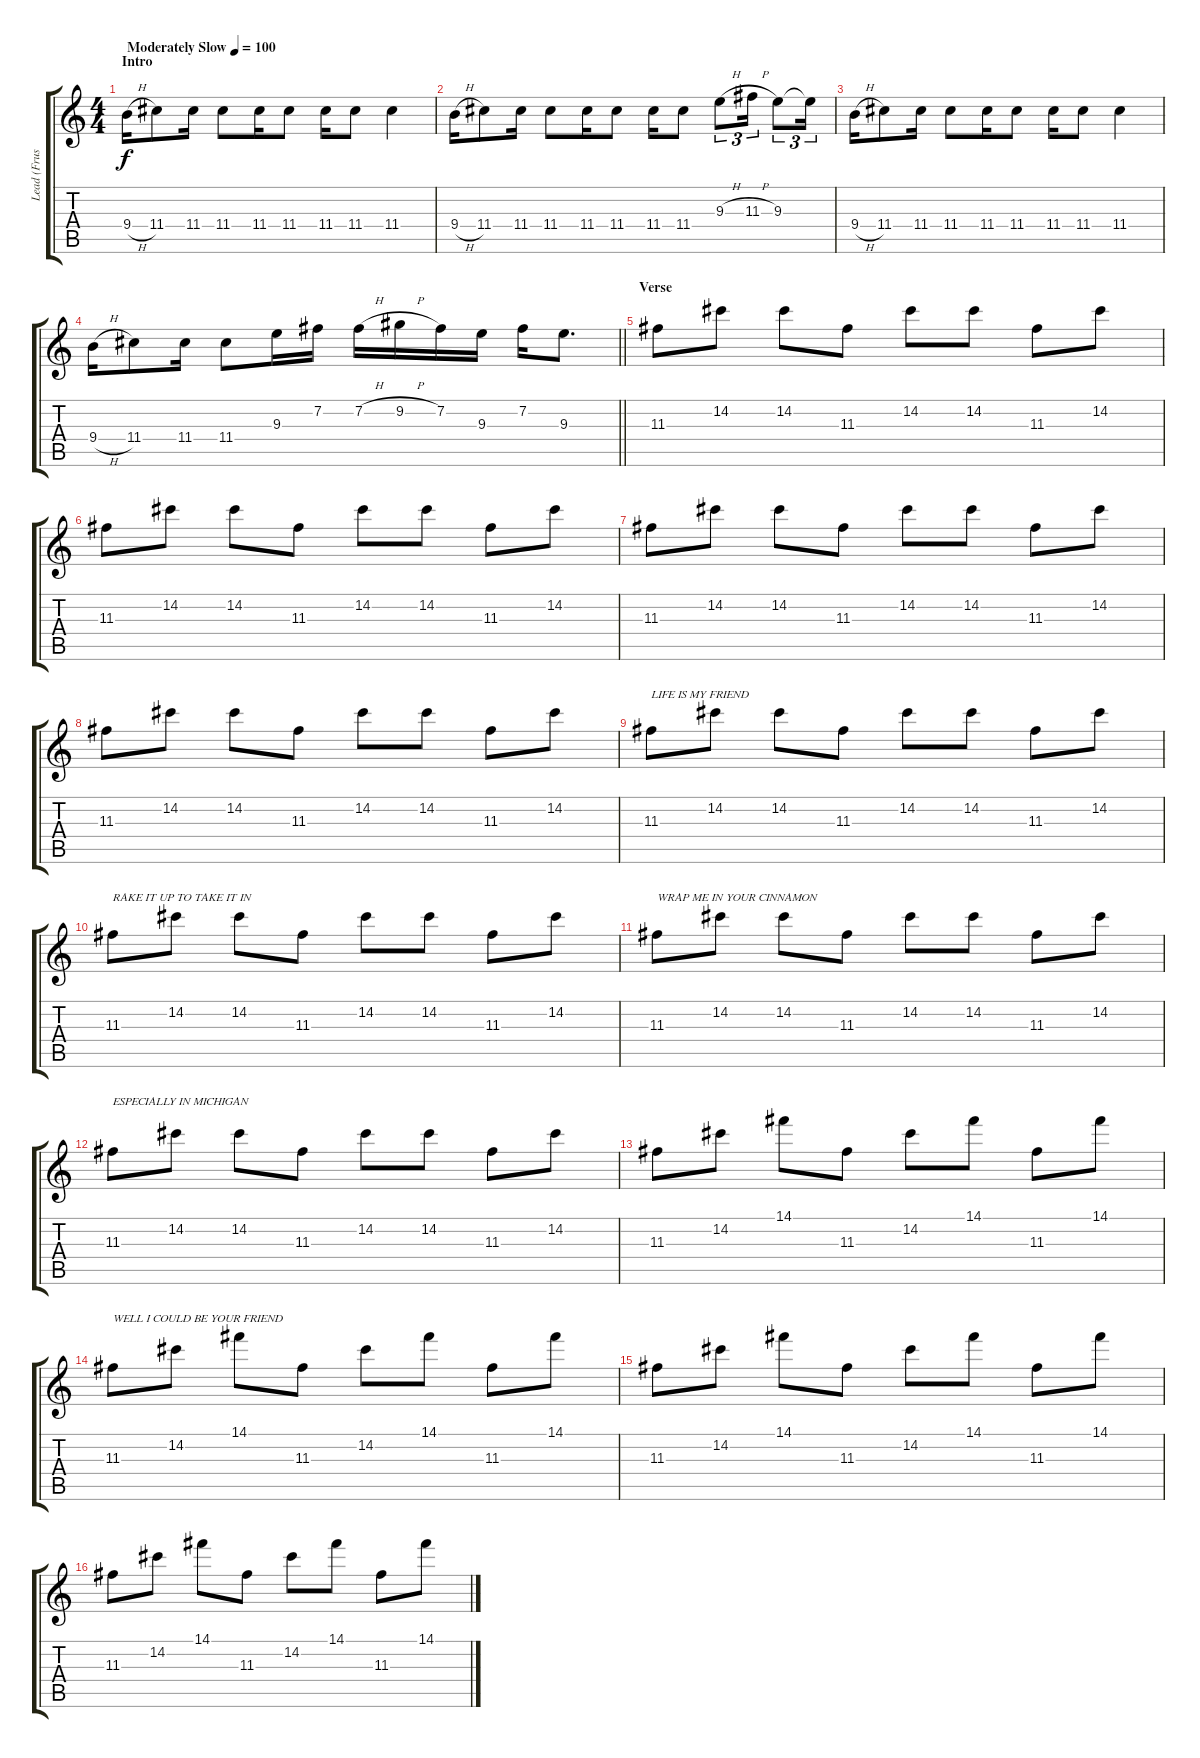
\track ("Lead (Fruscante)" "Lead (Frus") {instrument distortionguitar}
\staff {score tabs}
\tuning (E4 B3 G3 D3 A2 E2) {hide}
\ts (4 4)
\section ("" "Intro")
\tempo (100 "Moderately Slow")
\clef g2
\ks c
9.4{h}.16{dy f instrument distortionguitar} 11.4.8 11.4.16 11.4.8 11.4.16 11.4.8 11.4.16 11.4.8 11.4.4 |
9.4{h}.16 11.4.8 11.4.16 11.4.8 11.4.16 11.4.8 11.4.16 11.4.8 9.3{h}.8{tu (3 2)} 11.3{h}.16{tu (3 2)} 9.3.8{tu (3 2)} 9.3{t}.16{tu (3 2)} |
9.4{h}.16 11.4.8 11.4.16 11.4.8 11.4.16 11.4.8 11.4.16 11.4.8 11.4.4 |
\barLineRight lightlight
9.4{h}.16 11.4.8 11.4.16 11.4.8 9.3.16 7.2.16 7.2{h}.16 9.2{h}.16 7.2.16 9.3.16 7.2.16 9.3.8{d} |
\section ("" "Verse")
11.3.8 14.2.8 14.2.8 11.3.8 14.2.8 14.2.8 11.3.8 14.2.8 |
11.3.8 14.2.8 14.2.8 11.3.8 14.2.8 14.2.8 11.3.8 14.2.8 |
11.3.8 14.2.8 14.2.8 11.3.8 14.2.8 14.2.8 11.3.8 14.2.8 |
11.3.8 14.2.8 14.2.8 11.3.8 14.2.8 14.2.8 11.3.8 14.2.8 |
11.3.8{txt "LIFE IS MY FRIEND"} 14.2.8 14.2.8 11.3.8 14.2.8 14.2.8 11.3.8 14.2.8 |
11.3.8{txt "RAKE IT UP TO TAKE IT IN"} 14.2.8 14.2.8 11.3.8 14.2.8 14.2.8 11.3.8 14.2.8 |
11.3.8{txt "WRAP ME IN YOUR CINNAMON"} 14.2.8 14.2.8 11.3.8 14.2.8 14.2.8 11.3.8 14.2.8 |
11.3.8{txt "ESPECIALLY IN MICHIGAN"} 14.2.8 14.2.8 11.3.8 14.2.8 14.2.8 11.3.8 14.2.8 |
11.3.8 14.2.8 14.1.8 11.3.8 14.2.8 14.1.8 11.3.8 14.1.8 |
11.3.8{txt "WELL I COULD BE YOUR FRIEND"} 14.2.8 14.1.8 11.3.8 14.2.8 14.1.8 11.3.8 14.1.8 |
11.3.8 14.2.8 14.1.8 11.3.8 14.2.8 14.1.8 11.3.8 14.1.8 |
11.3.8 14.2.8 14.1.8 11.3.8 14.2.8 14.1.8 11.3.8 14.1.8
